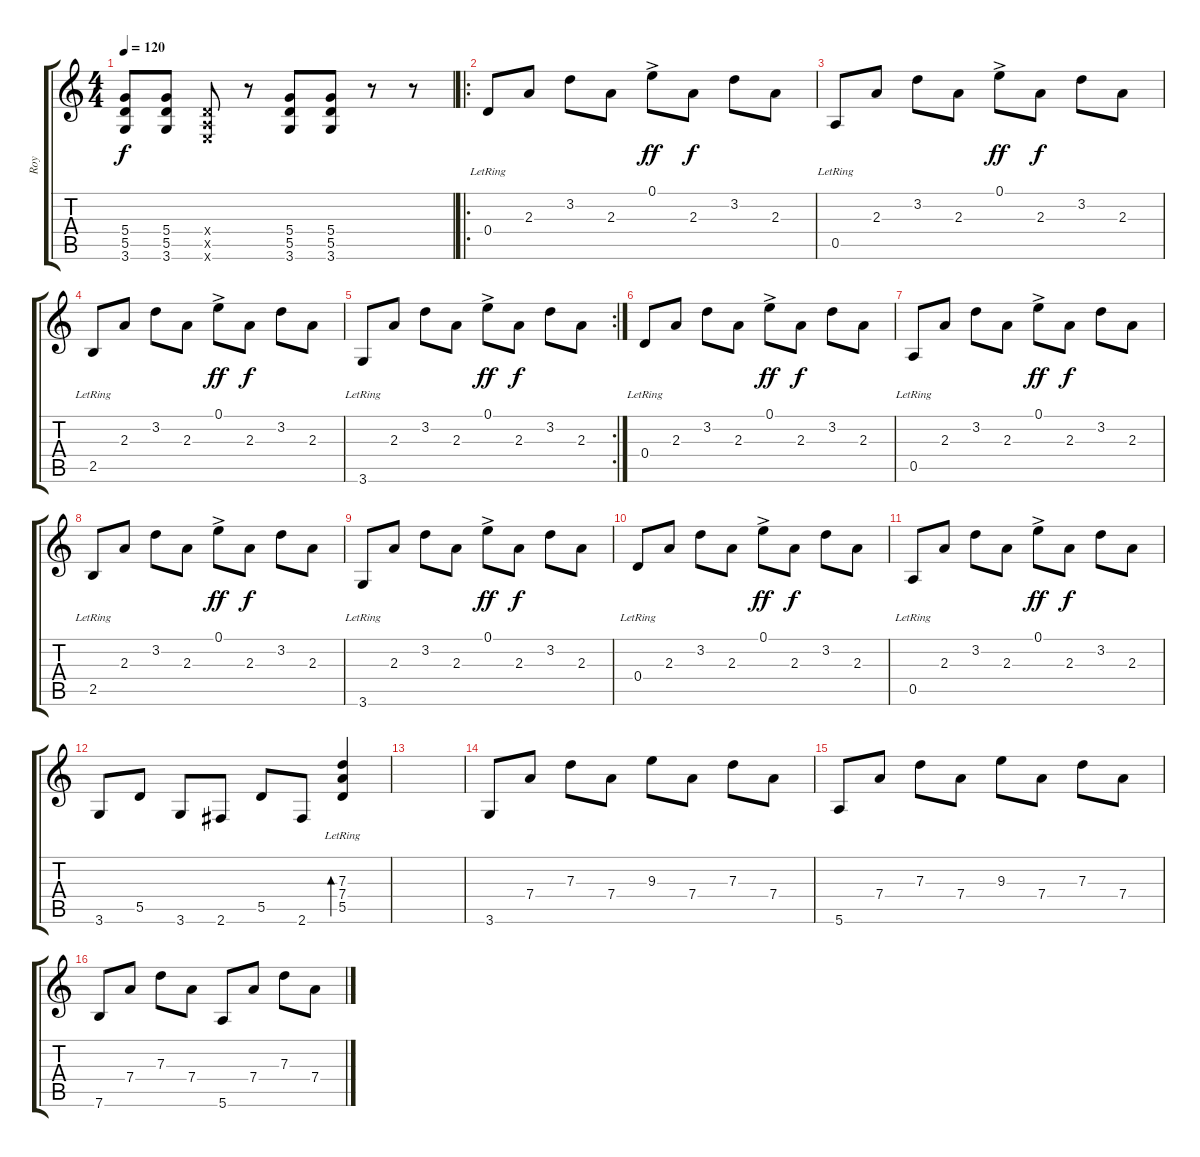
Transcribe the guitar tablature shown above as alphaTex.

\track ("Roy" "Roy") {instrument distortionguitar}
\staff {score tabs}
\tuning (E4 B3 G3 D3 A2 E2) {hide}
\ts (4 4)
\tempo 120
\clef g2
\ks c
(5.4 5.5 3.6).8{dy f} (5.4 5.5 3.6).8 (0.4{x} 0.5{x} 0.6{x}).8 r.8 (5.4 5.5 3.6).8 (5.4 5.5 3.6).8 r.8 r.8 |
\ro
0.4{lr}.8 2.3.8 3.2.8 2.3.8 0.1{ac}.8{dy ff} 2.3.8{dy f} 3.2.8 2.3.8 |
0.5{lr}.8 2.3.8 3.2.8 2.3.8 0.1{ac}.8{dy ff} 2.3.8{dy f} 3.2.8 2.3.8 |
2.5{lr}.8 2.3.8 3.2.8 2.3.8 0.1{ac}.8{dy ff} 2.3.8{dy f} 3.2.8 2.3.8 |
\rc 2
3.6{lr}.8 2.3.8 3.2.8 2.3.8 0.1{ac}.8{dy ff} 2.3.8{dy f} 3.2.8 2.3.8 |
0.4{lr}.8 2.3.8 3.2.8 2.3.8 0.1{ac}.8{dy ff} 2.3.8{dy f} 3.2.8 2.3.8 |
0.5{lr}.8 2.3.8 3.2.8 2.3.8 0.1{ac}.8{dy ff} 2.3.8{dy f} 3.2.8 2.3.8 |
2.5{lr}.8 2.3.8 3.2.8 2.3.8 0.1{ac}.8{dy ff} 2.3.8{dy f} 3.2.8 2.3.8 |
3.6{lr}.8 2.3.8 3.2.8 2.3.8 0.1{ac}.8{dy ff} 2.3.8{dy f} 3.2.8 2.3.8 |
0.4{lr}.8 2.3.8 3.2.8 2.3.8 0.1{ac}.8{dy ff} 2.3.8{dy f} 3.2.8 2.3.8 |
0.5{lr}.8 2.3.8 3.2.8 2.3.8 0.1{ac}.8{dy ff} 2.3.8{dy f} 3.2.8 2.3.8 |
3.6.8 5.5.8 3.6.8 2.6.8 5.5.8 2.6.8 (7.3{lr} 7.4{lr} 5.5{lr}).4{bd 60} |
|
3.6.8 7.4.8 7.3.8 7.4.8 9.3.8 7.4.8 7.3.8 7.4.8 |
5.6.8 7.4.8 7.3.8 7.4.8 9.3.8 7.4.8 7.3.8 7.4.8 |
7.6.8 7.4.8 7.3.8 7.4.8 5.6.8 7.4.8 7.3.8 7.4.8
